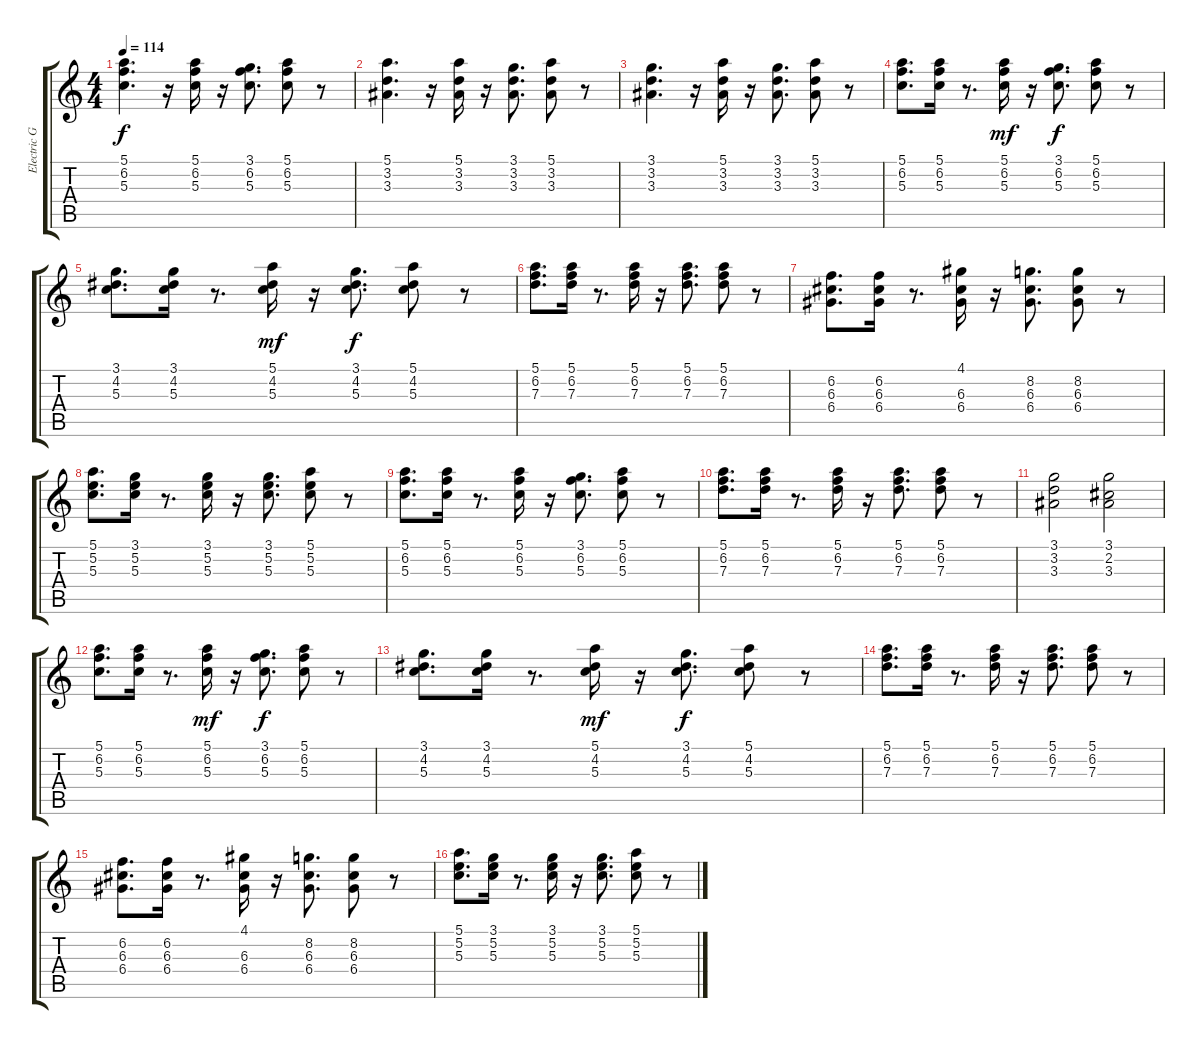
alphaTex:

\track ("Electric Guitar (clean)" "Electric G") {instrument electricguitarclean}
\staff {score tabs}
\tuning (E4 B3 G3 D3 A2 E2) {hide}
\ts (4 4)
\tempo 114
\clef g2
\ks c
(5.1 6.2 5.3).4{d dy f} r.16 (5.1 6.2 5.3).16 r.16 (3.1 6.2 5.3).8{d} (5.1 6.2 5.3).8 r.8 |
(5.1 3.2 3.3).4{d} r.16 (5.1 3.2 3.3).16 r.16 (3.1 3.2 3.3).8{d} (5.1 3.2 3.3).8 r.8 |
(3.1 3.2 3.3).4{d} r.16 (5.1 3.2 3.3).16 r.16 (3.1 3.2 3.3).8{d} (5.1 3.2 3.3).8 r.8 |
(5.1 6.2 5.3).8{d} (5.1 6.2 5.3).16 r.8{d} (5.1 6.2 5.3).16{dy mf} r.16 (3.1 6.2 5.3).8{d dy f} (5.1 6.2 5.3).8 r.8 |
(3.1 4.2 5.3).8{d} (3.1 4.2 5.3).16 r.8{d} (5.1 4.2 5.3).16{dy mf} r.16 (3.1 4.2 5.3).8{d dy f} (5.1 4.2 5.3).8 r.8 |
(5.1 6.2 7.3).8{d} (5.1 6.2 7.3).16 r.8{d} (5.1 6.2 7.3).16 r.16 (5.1 6.2 7.3).8{d} (5.1 6.2 7.3).8 r.8 |
(6.2 6.3 6.4).8{d} (6.2 6.3 6.4).16 r.8{d} (4.1 6.3 6.4).16 r.16 (8.2 6.3 6.4).8{d} (8.2 6.3 6.4).8 r.8 |
(5.1 5.2 5.3).8{d} (3.1 5.2 5.3).16 r.8{d} (3.1 5.2 5.3).16 r.16 (3.1 5.2 5.3).8{d} (5.1 5.2 5.3).8 r.8 |
(5.1 6.2 5.3).8{d} (5.1 6.2 5.3).16 r.8{d} (5.1 6.2 5.3).16 r.16 (3.1 6.2 5.3).8{d} (5.1 6.2 5.3).8 r.8 |
(5.1 6.2 7.3).8{d} (5.1 6.2 7.3).16 r.8{d} (5.1 6.2 7.3).16 r.16 (5.1 6.2 7.3).8{d} (5.1 6.2 7.3).8 r.8 |
(3.1 3.2 3.3).2 (3.1 2.2 3.3).2 |
(5.1 6.2 5.3).8{d} (5.1 6.2 5.3).16 r.8{d} (5.1 6.2 5.3).16{dy mf} r.16 (3.1 6.2 5.3).8{d dy f} (5.1 6.2 5.3).8 r.8 |
(3.1 4.2 5.3).8{d} (3.1 4.2 5.3).16 r.8{d} (5.1 4.2 5.3).16{dy mf} r.16 (3.1 4.2 5.3).8{d dy f} (5.1 4.2 5.3).8 r.8 |
(5.1 6.2 7.3).8{d} (5.1 6.2 7.3).16 r.8{d} (5.1 6.2 7.3).16 r.16 (5.1 6.2 7.3).8{d} (5.1 6.2 7.3).8 r.8 |
(6.2 6.3 6.4).8{d} (6.2 6.3 6.4).16 r.8{d} (4.1 6.3 6.4).16 r.16 (8.2 6.3 6.4).8{d} (8.2 6.3 6.4).8 r.8 |
(5.1 5.2 5.3).8{d} (3.1 5.2 5.3).16 r.8{d} (3.1 5.2 5.3).16 r.16 (3.1 5.2 5.3).8{d} (5.1 5.2 5.3).8 r.8
